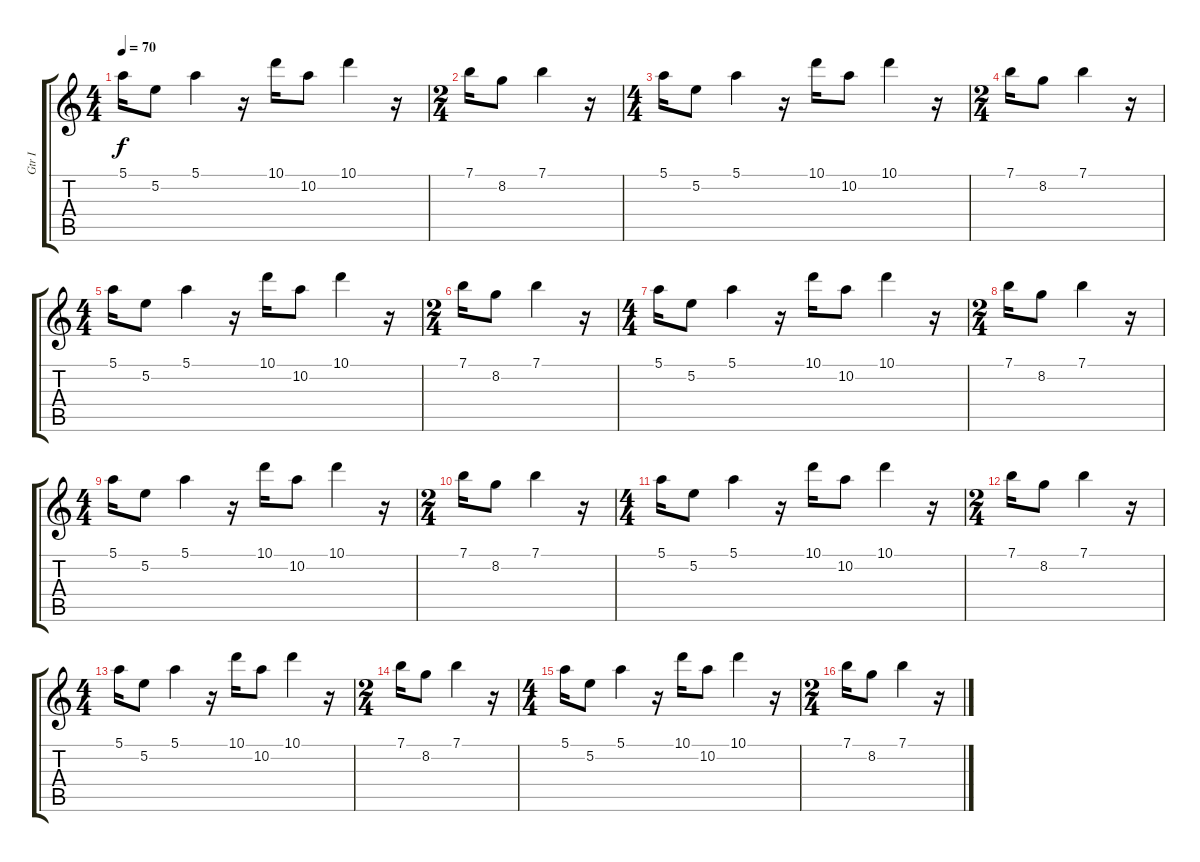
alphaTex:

\track ("Gtr I" "Gtr I") {instrument electricguitarjazz}
\staff {score tabs}
\tuning (E4 B3 G3 D3 A2 E2) {hide}
\ts (4 4)
\tempo 70
\clef g2
\ks c
5.1.16{dy f} 5.2.8 5.1.4 r.16 10.1.16 10.2.8 10.1.4 r.16 |
\ts (2 4)
7.1.16 8.2.8 7.1.4 r.16 |
\ts (4 4)
5.1.16 5.2.8 5.1.4 r.16 10.1.16 10.2.8 10.1.4 r.16 |
\ts (2 4)
7.1.16 8.2.8 7.1.4 r.16 |
\ts (4 4)
5.1.16 5.2.8 5.1.4 r.16 10.1.16 10.2.8 10.1.4 r.16 |
\ts (2 4)
7.1.16 8.2.8 7.1.4 r.16 |
\ts (4 4)
5.1.16 5.2.8 5.1.4 r.16 10.1.16 10.2.8 10.1.4 r.16 |
\ts (2 4)
7.1.16 8.2.8 7.1.4 r.16 |
\ts (4 4)
5.1.16 5.2.8 5.1.4 r.16 10.1.16 10.2.8 10.1.4 r.16 |
\ts (2 4)
7.1.16 8.2.8 7.1.4 r.16 |
\ts (4 4)
5.1.16 5.2.8 5.1.4 r.16 10.1.16 10.2.8 10.1.4 r.16 |
\ts (2 4)
7.1.16 8.2.8 7.1.4 r.16 |
\ts (4 4)
5.1.16 5.2.8 5.1.4 r.16 10.1.16 10.2.8 10.1.4 r.16 |
\ts (2 4)
7.1.16 8.2.8 7.1.4 r.16 |
\ts (4 4)
5.1.16 5.2.8 5.1.4 r.16 10.1.16 10.2.8 10.1.4 r.16 |
\ts (2 4)
7.1.16 8.2.8 7.1.4 r.16
